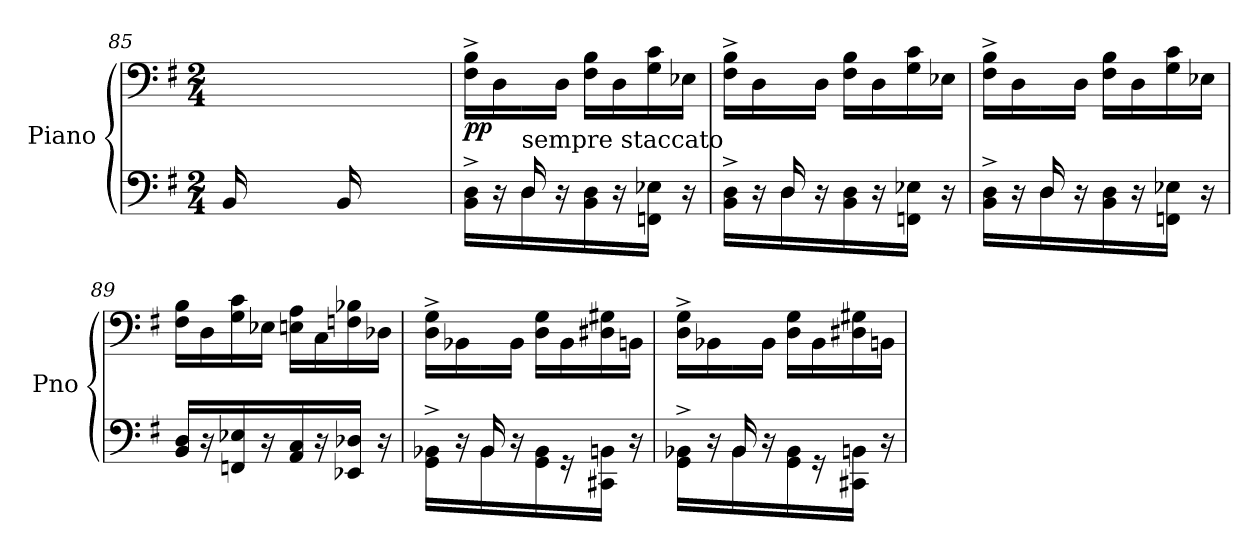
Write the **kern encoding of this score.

**kern	**kern	**dynam
*part1	*part1	*part1
*staff2	*staff1	*staff1/2
*I"Piano	*	*
*I'Pno	*	*
*clefF4	*clefF4	*
*k[f#]	*k[f#]	*
*G:	*G:	*
*M2/4	*M2/4	*
=85	=85	=85
*^	*	*
16BB/LL	2ryy	16ryy	.
8.ryy	.	16BB\	.
.	.	16BB\	.
.	.	16BB\JJ	.
16BB/LL	.	16ryy	.
8.ryy	.	16BB\	.
.	.	16BB\	.
.	.	16BB\JJ	.
!!LO:LB:g=z
=86	=86	=86	=86
!	!	!	!LO:DY:b
8ryy	16BB\^ 16D\^LL	16F#\^ 16B\^LL	pp
.	16r	16D\	.
!LO:TX:a:t=sempre staccato	!	!	!
16D/	16D\	16ryy	.
4ryy	16r	16D\JJ	.
.	16BB\ 16D\	16F#\ 16B\LL	.
.	16r	16D\	.
.	16FFn\ 16E-X\JJ	16G\ 16c\	.
16ryy	16r	16E-X\JJ	.
=87	=87	=87	=87
8ryy	16BB\^ 16D\^LL	16F#\^ 16B\^LL	.
.	16r	16D\	.
16D/	16D\	16ryy	.
4ryy	16r	16D\JJ	.
.	16BB\ 16D\	16F#\ 16B\LL	.
.	16r	16D\	.
.	16FFn\ 16E-X\JJ	16G\ 16c\	.
16ryy	16r	16E-X\JJ	.
=88	=88	=88	=88
8ryy	16BB\^ 16D\^LL	16F#\^ 16B\^LL	.
.	16r	16D\	.
16D/	16D\	16ryy	.
4ryy	16r	16D\JJ	.
.	16BB\ 16D\	16F#\ 16B\LL	.
.	16r	16D\	.
.	16FFn\ 16E-X\JJ	16G\ 16c\	.
16ryy	16r	16E-X\JJ	.
*v	*v	*	*
=89	=89	=89
16BB/ 16D/LL	16F#\ 16B\LL	.
16r	16D\	.
16FFn/ 16E-X/	16G\ 16c\	.
16r	16E-X\JJ	.
16AA/ 16C/	16En\ 16A\LL	.
16r	16C\	.
16EE-X/ 16D-X/JJ	16Fn\ 16B-X\	.
16r	16D-X\JJ	.
!!LO:LB:g=z
=90	=90	=90
*^	*	*
8ryy	16GG\^ 16BB-X\^LL	16D\^ 16G\^LL	.
.	16r	16BB-X\	.
16BB-/	16BB-\	16ryy	.
4ryy	16r	16BB-\JJ	.
.	16GG\ 16BB-\	16D\ 16G\LL	.
.	16r	16BB-\	.
.	16CC#X\ 16BBn\JJ	16D#X\ 16G#X\	.
16ryy	16r	16BBn\JJ	.
=91	=91	=91	=91
8ryy	16GG\^ 16BB-X\^LL	16D\^ 16G\^LL	.
.	16r	16BB-X\	.
16BB-/	16BB-\	16ryy	.
4ryy	16r	16BB-\JJ	.
.	16GG\ 16BB-\	16D\ 16G\LL	.
.	16r	16BB-\	.
.	16CC#X\ 16BBn\JJ	16D#X\ 16G#X\	.
16ryy	16r	16BBn\JJ	.
*v	*v	*	*
=	=	=
*-	*-	*-
